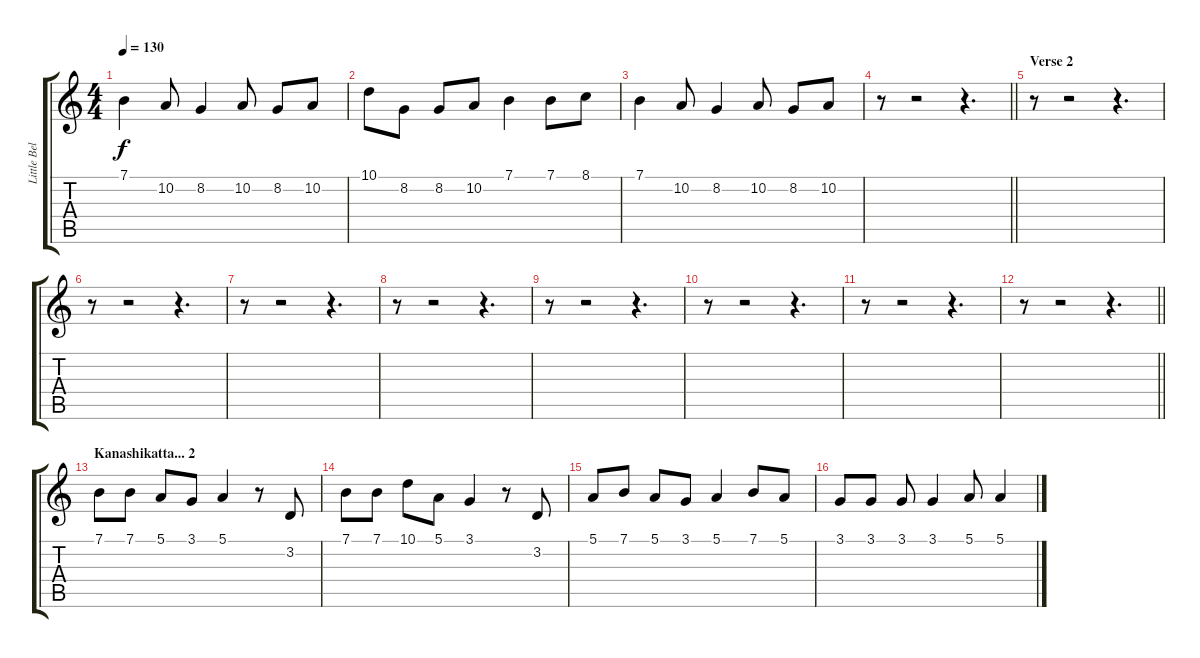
\track ("Little Bells" "Little Bel") {instrument musicbox}
\staff {score tabs}
\tuning (E4 B3 G3 D3 A2 E2) {hide}
\ts (4 4)
\tempo 130
\clef g2
\ks c
7.1.4{dy f} 10.2.8 8.2.4 10.2.8 8.2.8 10.2.8 |
10.1.8 8.2.8 8.2.8 10.2.8 7.1.4 7.1.8 8.1.8 |
7.1.4 10.2.8 8.2.4 10.2.8 8.2.8 10.2.8 |
\barLineRight lightlight
r.8 r.2 r.4{d} |
\section ("" "Verse 2")
r.8 r.2 r.4{d} |
r.8 r.2 r.4{d} |
r.8 r.2 r.4{d} |
r.8 r.2 r.4{d} |
r.8 r.2 r.4{d} |
r.8 r.2 r.4{d} |
r.8 r.2 r.4{d} |
\barLineRight lightlight
r.8 r.2 r.4{d} |
\section ("" "Kanashikatta... 2")
7.1.8 7.1.8 5.1.8 3.1.8 5.1.4 r.8 3.2.8 |
7.1.8 7.1.8 10.1.8 5.1.8 3.1.4 r.8 3.2.8 |
5.1.8 7.1.8 5.1.8 3.1.8 5.1.4 7.1.8 5.1.8 |
3.1.8 3.1.8 3.1.8 3.1.4 5.1.8 5.1.4
